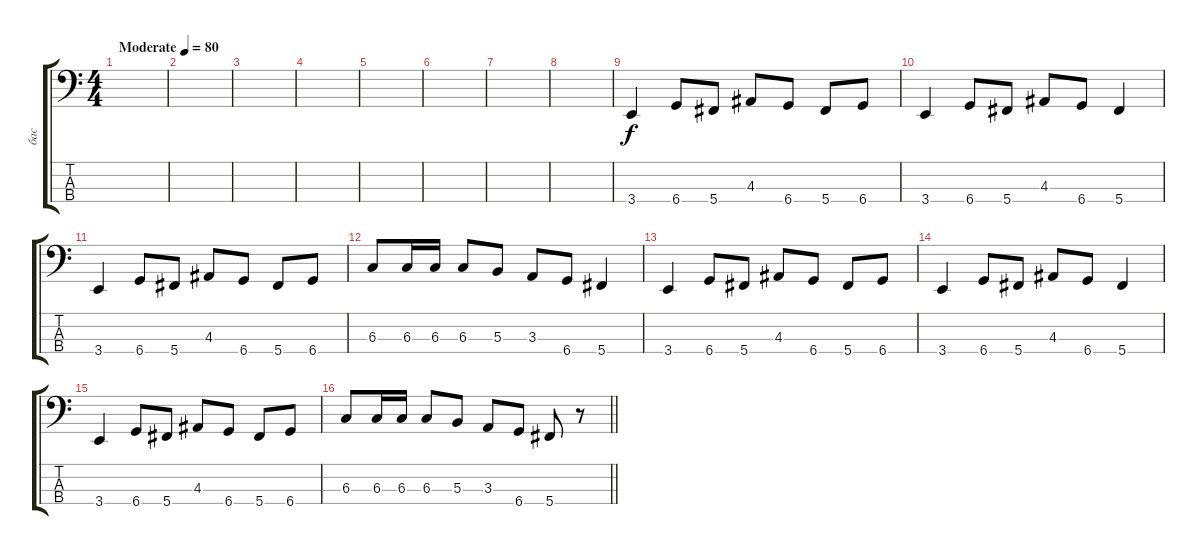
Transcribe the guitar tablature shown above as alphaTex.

\track ("бас" "бас") {instrument electricbassfinger}
\staff {score tabs}
\tuning (E2 B1 Gb1 Db1) {hide}
\ts (4 4)
\tempo (80 "Moderate")
\clef f4
\ks c
|
|
|
|
|
|
|
|
3.4.4 6.4.8 5.4.8 4.3.8 6.4.8 5.4.8 6.4.8 |
3.4.4 6.4.8 5.4.8 4.3.8 6.4.8 5.4.4 |
3.4.4 6.4.8 5.4.8 4.3.8 6.4.8 5.4.8 6.4.8 |
6.3.8 6.3.16 6.3.16 6.3.8 5.3.8 3.3.8 6.4.8 5.4.4 |
3.4.4 6.4.8 5.4.8 4.3.8 6.4.8 5.4.8 6.4.8 |
3.4.4 6.4.8 5.4.8 4.3.8 6.4.8 5.4.4 |
3.4.4 6.4.8 5.4.8 4.3.8 6.4.8 5.4.8 6.4.8 |
\barLineRight lightlight
6.3.8 6.3.16 6.3.16 6.3.8 5.3.8 3.3.8 6.4.8 5.4.8 r.8
